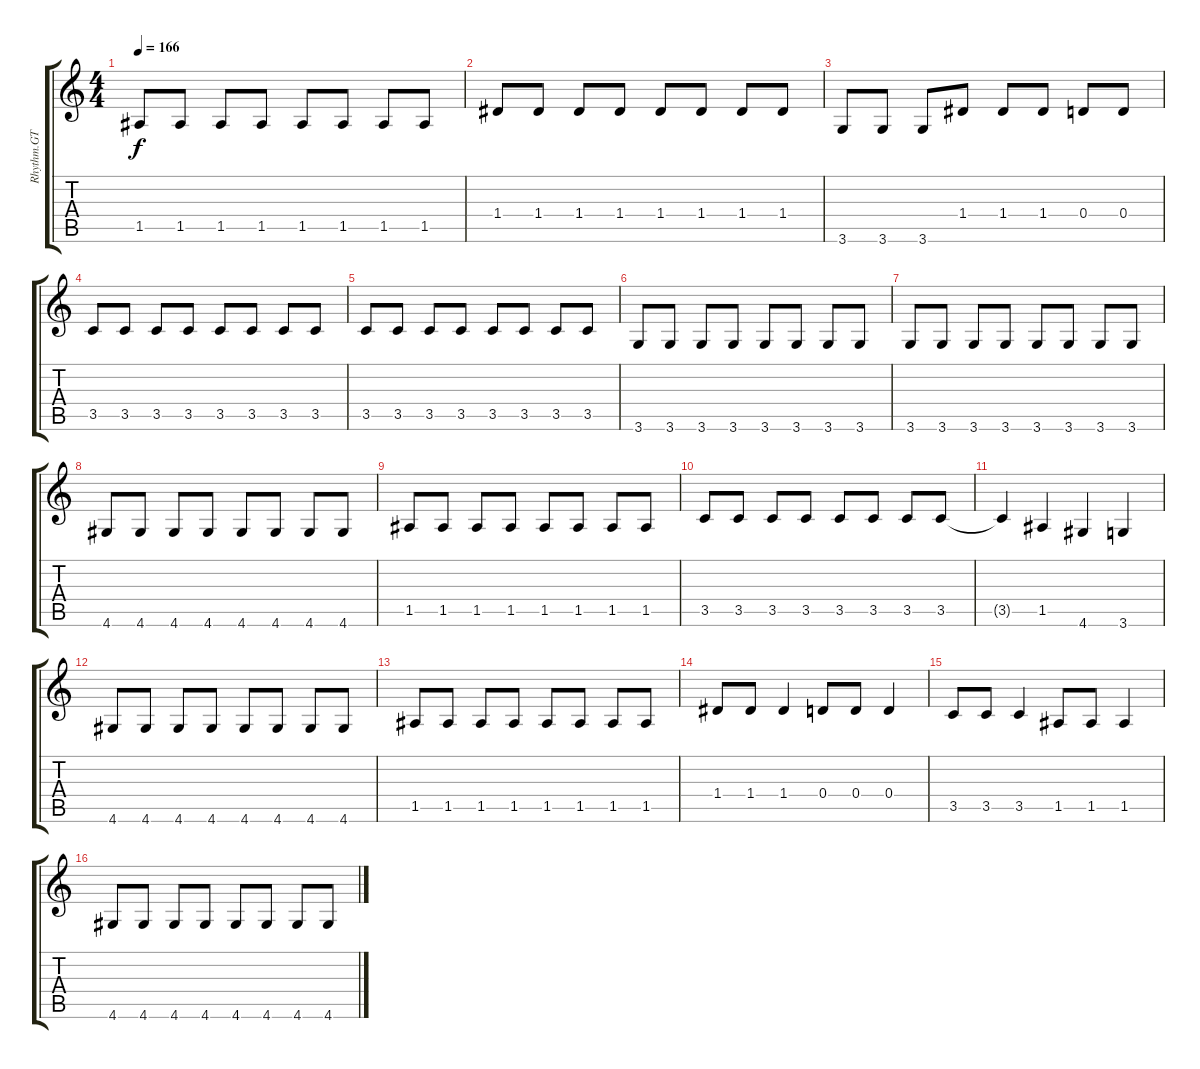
\track ("Rhythm.GT" "Rhythm.GT") {instrument distortionguitar}
\staff {score tabs}
\tuning (E4 B3 G3 D3 A2 E2) {hide}
\ts (4 4)
\tempo 166
\clef g2
\ks c
1.5.8{dy f} 1.5.8 1.5.8 1.5.8 1.5.8 1.5.8 1.5.8 1.5.8 |
1.4.8 1.4.8 1.4.8 1.4.8 1.4.8 1.4.8 1.4.8 1.4.8 |
3.6.8 3.6.8 3.6.8 1.4.8 1.4.8 1.4.8 0.4.8 0.4.8 |
3.5.8 3.5.8 3.5.8 3.5.8 3.5.8 3.5.8 3.5.8 3.5.8 |
3.5.8 3.5.8 3.5.8 3.5.8 3.5.8 3.5.8 3.5.8 3.5.8 |
3.6.8 3.6.8 3.6.8 3.6.8 3.6.8 3.6.8 3.6.8 3.6.8 |
3.6.8 3.6.8 3.6.8 3.6.8 3.6.8 3.6.8 3.6.8 3.6.8 |
4.6.8 4.6.8 4.6.8 4.6.8 4.6.8 4.6.8 4.6.8 4.6.8 |
1.5.8 1.5.8 1.5.8 1.5.8 1.5.8 1.5.8 1.5.8 1.5.8 |
3.5.8 3.5.8 3.5.8 3.5.8 3.5.8 3.5.8 3.5.8 3.5.8 |
3.5{t}.4 1.5.4 4.6.4 3.6.4 |
4.6.8 4.6.8 4.6.8 4.6.8 4.6.8 4.6.8 4.6.8 4.6.8 |
1.5.8 1.5.8 1.5.8 1.5.8 1.5.8 1.5.8 1.5.8 1.5.8 |
1.4.8 1.4.8 1.4.4 0.4.8 0.4.8 0.4.4 |
3.5.8 3.5.8 3.5.4 1.5.8 1.5.8 1.5.4 |
4.6.8 4.6.8 4.6.8 4.6.8 4.6.8 4.6.8 4.6.8 4.6.8
